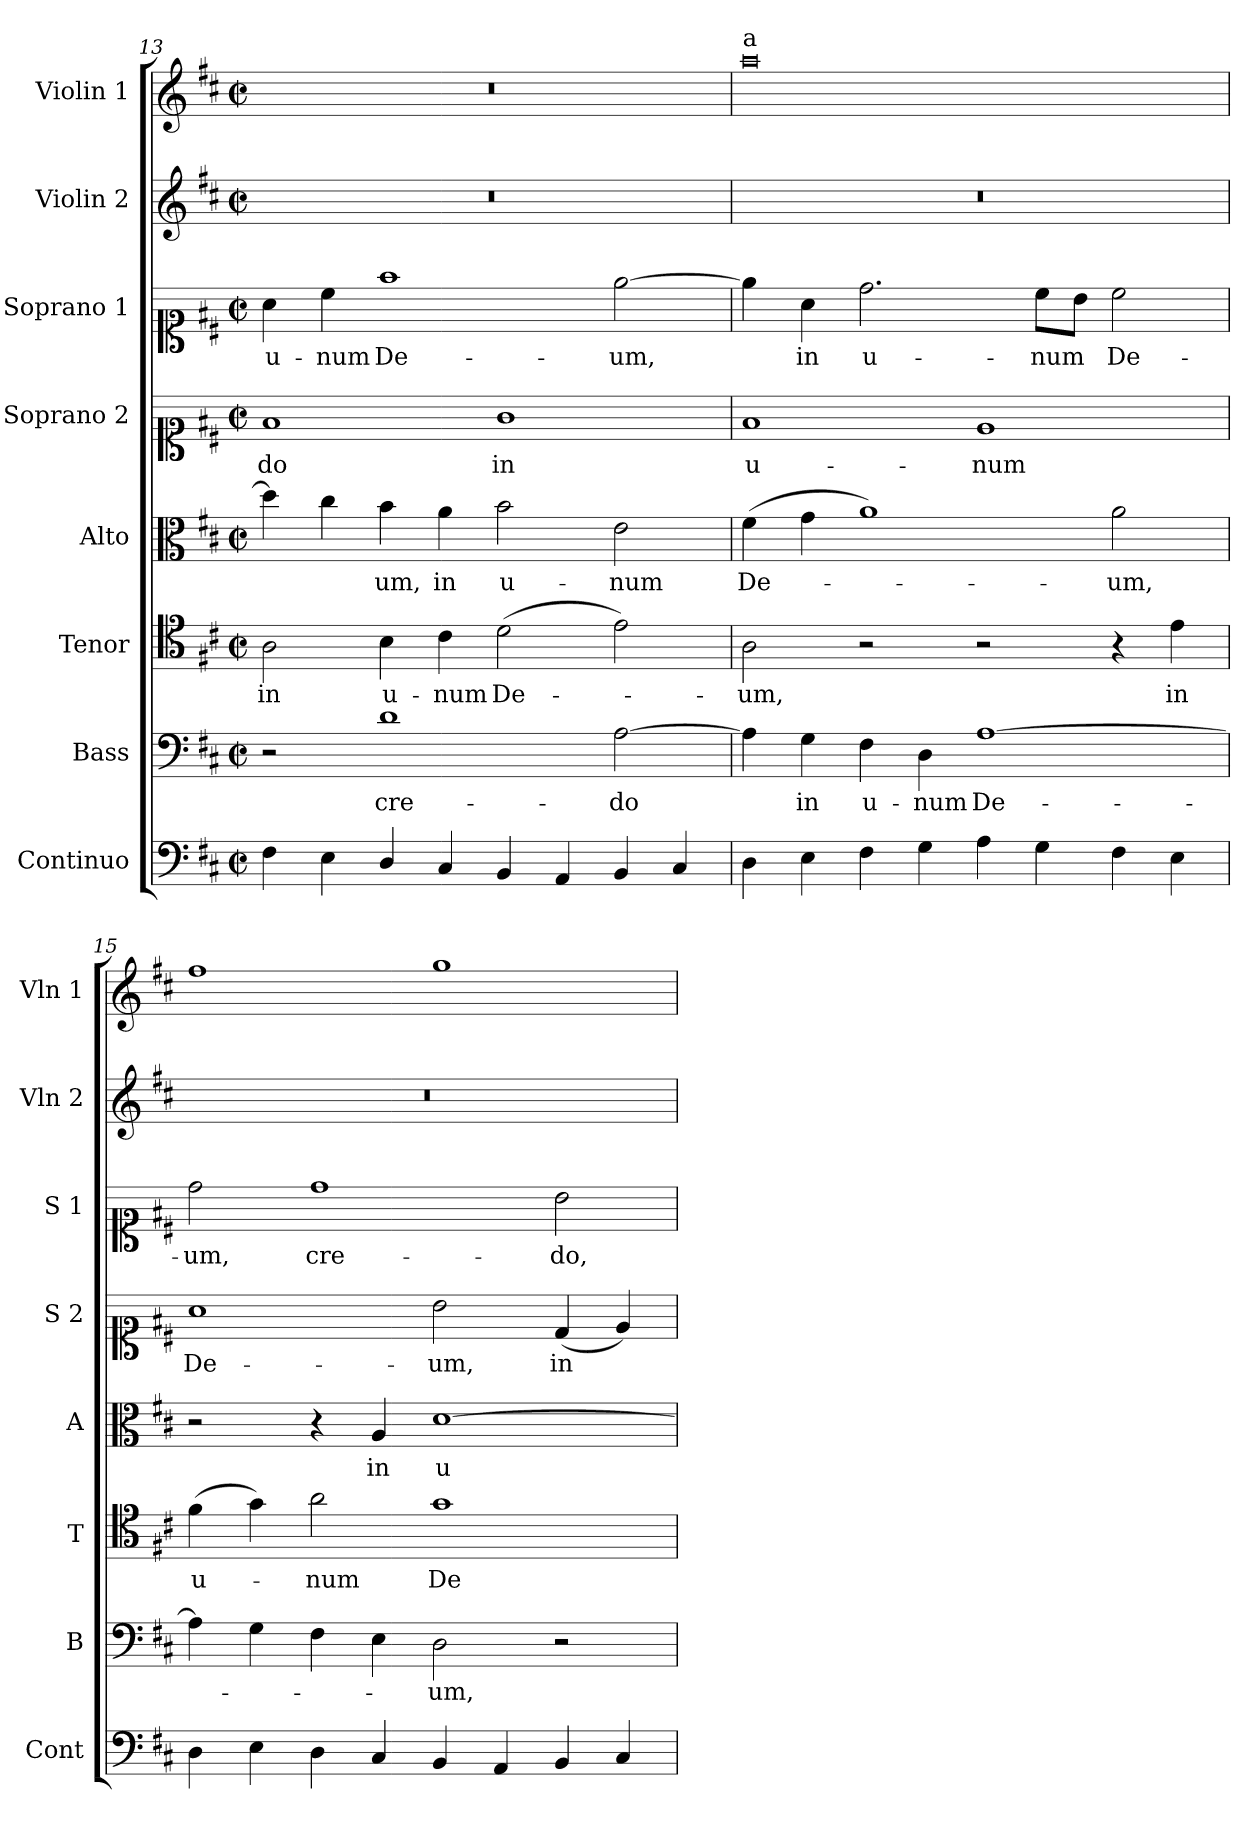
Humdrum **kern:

**kern	**kern	**text	**kern	**text	**kern	**text	**kern	**text	**kern	**text	**kern	**kern
*part8	*part7	*part7	*part6	*part6	*part5	*part5	*part4	*part4	*part3	*part3	*part2	*part1
*staff8	*staff7	*staff7	*staff6	*staff6	*staff5	*staff5	*staff4	*staff4	*staff3	*staff3	*staff2	*staff1
*I"Continuo	*I"Bass	*	*I"Tenor	*	*I"Alto	*	*I"Soprano 2	*	*I"Soprano 1	*	*I"Violin 2	*I"Violin 1
*I'Cont	*I'B	*	*I'T	*	*I'A	*	*I'S 2	*	*I'S 1	*	*I'Vln 2	*I'Vln 1
*clefF4	*clefF4	*	*clefC4	*	*clefC3	*	*clefC1	*	*clefC1	*	*clefG2	*clefG2
*k[f#c#]	*k[f#c#]	*	*k[f#c#]	*	*k[f#c#]	*	*k[f#c#]	*	*k[f#c#]	*	*k[f#c#]	*k[f#c#]
*M4/2	*M4/2	*	*M4/2	*	*M4/2	*	*M4/2	*	*M4/2	*	*M4/2	*M4/2
*met(c|)	*met(c|)	*	*met(c|)	*	*met(c|)	*	*met(c|)	*	*met(c|)	*	*met(c|)	*met(c|)
=13	=13	=13	=13	=13	=13	=13	=13	=13	=13	=13	=13	=13
!	!	!	!	!LO:LY:b	!	!	!	!LO:LY:b	!	!LO:LY:b	!	!
4F#\	2r	.	2A\	in	4dd\]	.	1f#	-do	4a\	u-	0r	0r
!	!	!	!	!	!	!	!	!	!	!LO:LY:b	!	!
4E\	.	.	.	.	4cc#\	.	.	.	4cc#\	-num	.	.
!	!	!LO:LY:b	!	!LO:LY:b	!	!LO:LY:b	!	!	!	!LO:LY:b	!	!
4D/	1d	cre-	4B\	u-	4b\	-um,	.	.	1ff#	De-	.	.
!	!	!	!	!LO:LY:b	!	!LO:LY:b	!	!	!	!	!	!
4C#/	.	.	4c#\	-num	4a\	in	.	.	.	.	.	.
!	!	!	!	!LO:LY:b	!	!LO:LY:b	!	!LO:LY:b	!	!	!	!
4BB/	.	.	(2d\	De-	2b\	u-	1g	in	.	.	.	.
4AA/	.	.	.	.	.	.	.	.	.	.	.	.
!	!	!LO:LY:b	!	!	!	!LO:LY:b	!	!	!	!LO:LY:b	!	!
4BB/	[2A\	-do	2e\)	.	2e\	-num	.	.	[2ee\	-um,	.	.
4C#/	.	.	.	.	.	.	.	.	.	.	.	.
=14	=14	=14	=14	=14	=14	=14	=14	=14	=14	=14	=14	=14
!	!	!	!	!	!	!	!	!	!	!	!	!LO:TX:a:t=a
!	!	!	!	!LO:LY:b	!	!LO:LY:b	!	!LO:LY:b	!	!	!	!
4D\	4A\]	.	2A\	-um,	(4f#\	De-	1f#	u-	4ee\]	.	0r	0aa
!	!	!LO:LY:b	!	!	!	!	!	!	!	!LO:LY:b	!	!
4E\	4G\	in	.	.	4g\	.	.	.	4a\	in	.	.
!	!	!LO:LY:b	!	!	!	!	!	!	!	!LO:LY:b	!	!
4F#\	4F#\	u-	2r	.	1a)	.	.	.	2.dd\	u-	.	.
!	!	!LO:LY:b	!	!	!	!	!	!	!	!	!	!
4G\	4D\	-num	.	.	.	.	.	.	.	.	.	.
!	!	!LO:LY:b	!	!	!	!	!	!LO:LY:b	!	!	!	!
4A\	[1A	De-	2r	.	.	.	1e	-num	.	.	.	.
!	!	!	!	!	!	!	!	!	!	!LO:LY:b	!	!
4G\	.	.	.	.	.	.	.	.	8cc#\L	-num	.	.
.	.	.	.	.	.	.	.	.	8b\J	.	.	.
!	!	!	!	!	!	!LO:LY:b	!	!	!	!LO:LY:b	!	!
4F#\	.	.	4r	.	2a\	-um,	.	.	2cc#\	De-	.	.
!	!	!	!	!LO:LY:b	!	!	!	!	!	!	!	!
4E\	.	.	4e\	in	.	.	.	.	.	.	.	.
!!LO:LB:g=z
=15	=15	=15	=15	=15	=15	=15	=15	=15	=15	=15	=15	=15
!	!	!	!	!LO:LY:b	!	!	!	!LO:LY:b	!	!LO:LY:b	!	!
4D\	4A\]	.	(4f#\	u-	2r	.	1a	De-	2dd\	-um,	0r	1ff#
4E\	4G\	.	4g\)	.	.	.	.	.	.	.	.	.
!	!	!	!	!LO:LY:b	!	!	!	!	!	!LO:LY:b	!	!
4D\	4F#\	.	2a\	-num	4r	.	.	.	1dd	cre-	.	.
!	!	!	!	!	!	!LO:LY:b	!	!	!	!	!	!
4C#/	4E\	.	.	.	4A/	in	.	.	.	.	.	.
!	!	!LO:LY:b	!	!LO:LY:b	!	!LO:LY:b	!	!LO:LY:b	!	!	!	!
4BB/	2D\	-um,	1g	De-	[1d	u-	2b\	-um,	.	.	.	1gg
4AA/	.	.	.	.	.	.	.	.	.	.	.	.
!	!	!	!	!	!	!	!	!LO:LY:b	!	!LO:LY:b	!	!
4BB/	2r	.	.	.	.	.	(4d/	in	2b\	-do,	.	.
4C#/	.	.	.	.	.	.	4e/)	.	.	.	.	.
=	=	=	=	=	=	=	=	=	=	=	=	=
*-	*-	*-	*-	*-	*-	*-	*-	*-	*-	*-	*-	*-
